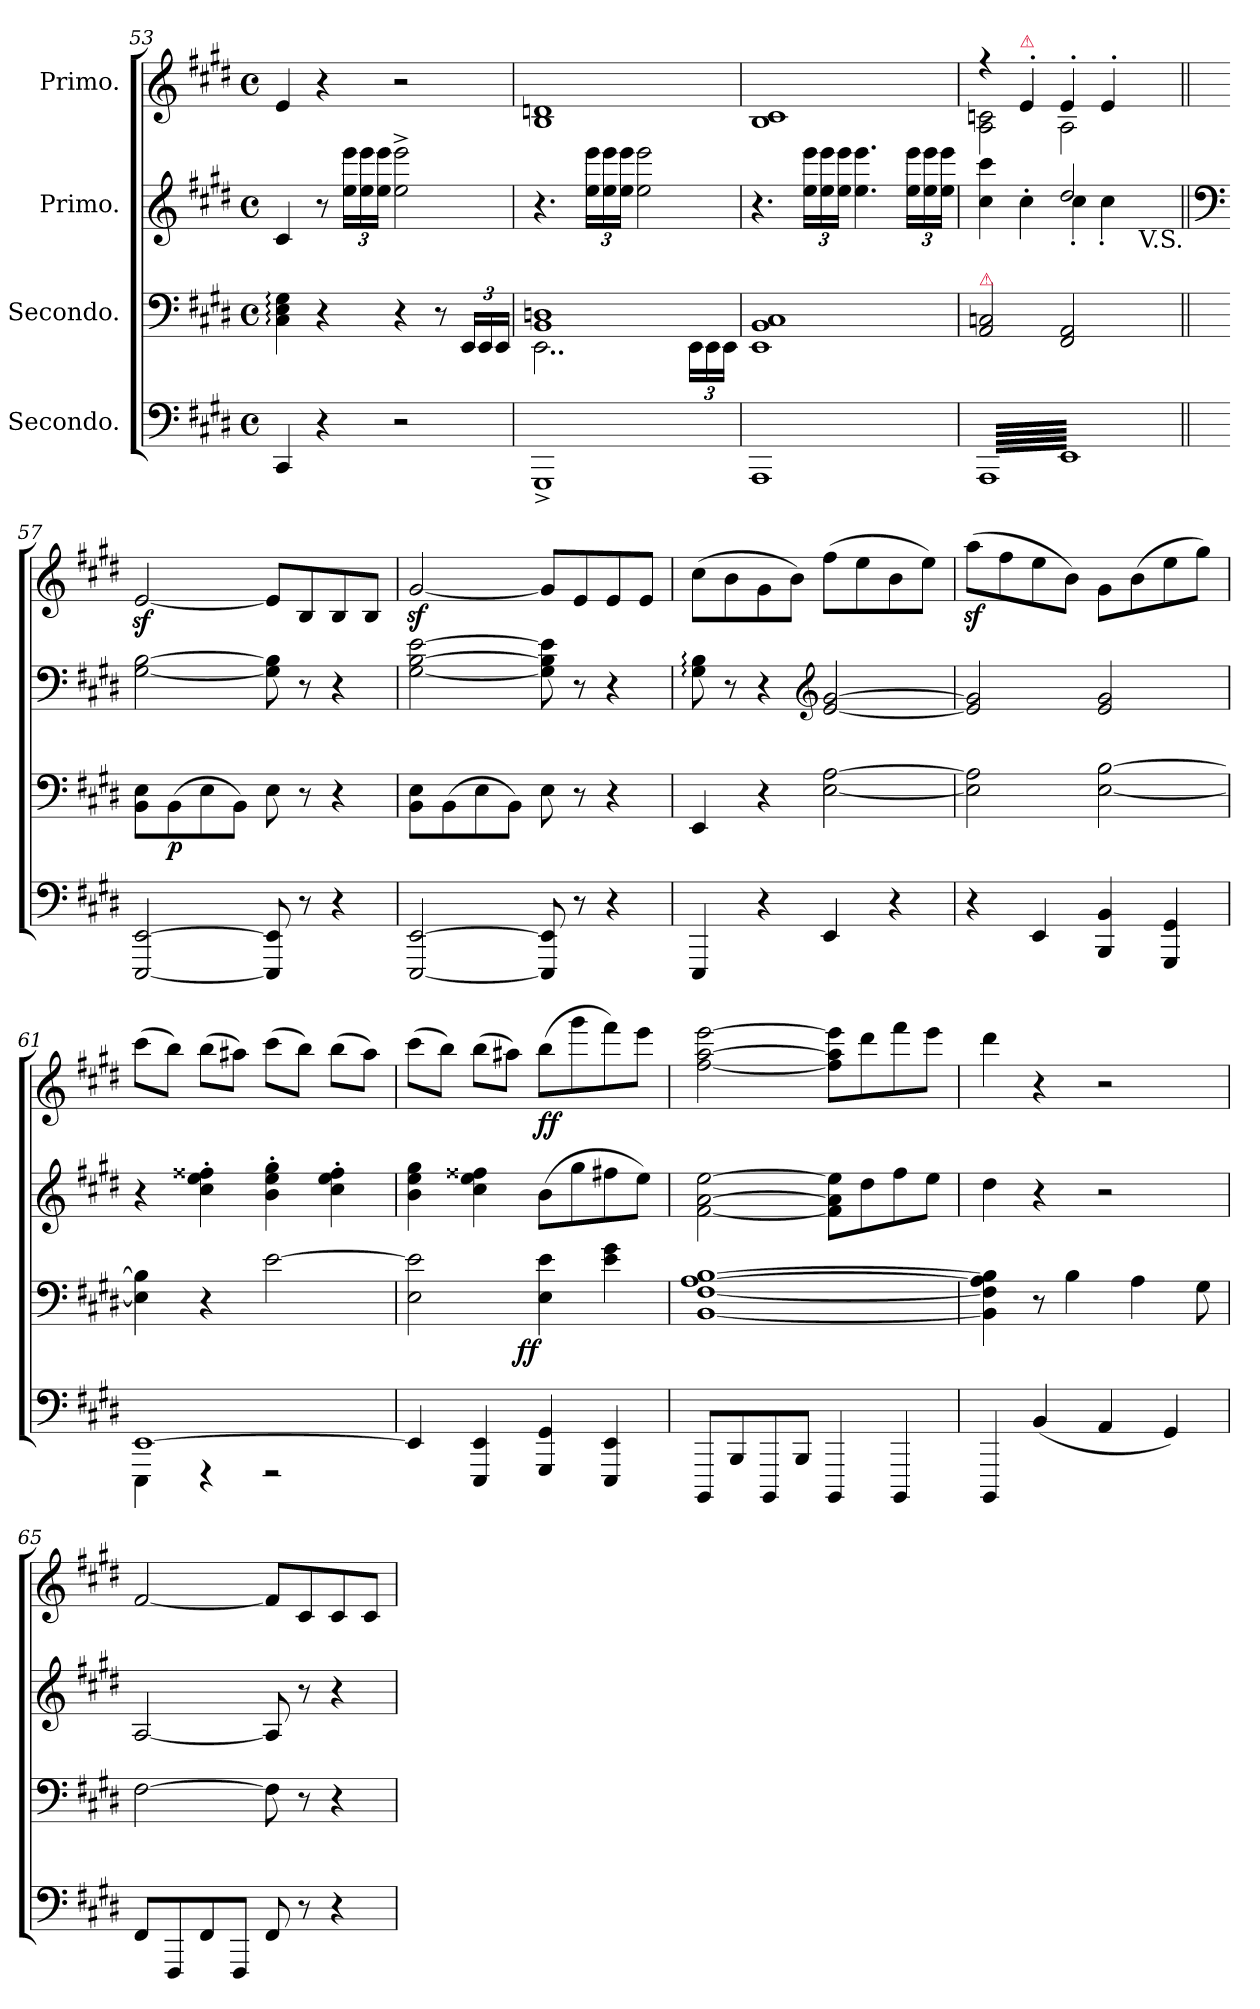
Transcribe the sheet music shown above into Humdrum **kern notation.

**kern	**kern	**dynam	**kern	**kern	**dynam
*part4	*part3	*part3	*part2	*part1	*part1
*staff4	*staff3	*staff3	*staff2	*staff1	*staff1
*I"Secondo.	*I"Secondo.	*	*I"Primo.	*I"Primo.	*
*clefF4	*clefF4	*	*clefG2	*clefG2	*
*k[f#c#g#d#]	*k[f#c#g#d#]	*	*k[f#c#g#d#]	*k[f#c#g#d#]	*
*M4/4	*M4/4	*	*M4/4	*M4/4	*
*met(c)	*met(c)	*	*met(c)	*met(c)	*
=53	=53	=53	=53	=53	=53
4CC#/	4C#:\ 4E:\ 4G#:\	.	4c#/	4e/	.
4r	4r	.	8r	4r	.
.	.	.	24ee\ 24eee\LL	.	.
.	.	.	24ee\ 24eee\	.	.
.	.	.	24ee\ 24eee\JJ	.	.
2r	4r	.	2ee^\ 2eee^\	2r	.
.	8r	.	.	.	.
.	24EE/LL	.	.	.	.
.	24EE/	.	.	.	.
.	24EE/JJ	.	.	.	.
=54	=54	=54	=54	=54	=54
*	*^	*	*	*	*
1GGG#^	1BB 1Dn	2..EE\	.	4.r	1B 1dn	.
.	.	.	.	24ee\ 24eee\LL	.	.
.	.	.	.	24ee\ 24eee\	.	.
.	.	.	.	24ee\ 24eee\JJ	.	.
.	.	.	.	2ee\ 2eee\	.	.
.	.	24EE\LL	.	.	.	.
.	.	24EE\	.	.	.	.
.	.	24EE\JJ	.	.	.	.
*	*v	*v	*	*	*	*
=55	=55	=55	=55	=55	=55
1AAA	1EE 1BB 1C#	.	4.r	1B 1c#	.
.	.	.	24ee\ 24eee\LL	.	.
.	.	.	24ee\ 24eee\	.	.
.	.	.	24ee\ 24eee\JJ	.	.
.	.	.	4.ee\ 4.eee\	.	.
.	.	.	24ee\ 24eee\LL	.	.
.	.	.	24ee\ 24eee\	.	.
.	.	.	24ee\ 24eee\JJ	.	.
=56	=56	=56	=56	=56	=56
*	*	*	*^	*^	*
!	!LO:TX:a:color=crimson:t=⚠	!	!	!	!	!	!
*	*	*	*	*^	*	*	*
*tremolo	*	*	*	*	*	*	*	*
64AAA/LLLL	2AA/ 2Cn/	.	2ryy	4cc#\ 4ccc#\	2ryy	4r	2A\ 2cn\	.
64EE/	.	.	.	.	.	.	.	.
64AAA/	.	.	.	.	.	.	.	.
64EE/	.	.	.	.	.	.	.	.
64AAA/	.	.	.	.	.	.	.	.
64EE/	.	.	.	.	.	.	.	.
64AAA/	.	.	.	.	.	.	.	.
64EE/	.	.	.	.	.	.	.	.
64AAA/	.	.	.	.	.	.	.	.
64EE/	.	.	.	.	.	.	.	.
64AAA/	.	.	.	.	.	.	.	.
64EE/	.	.	.	.	.	.	.	.
64AAA/	.	.	.	.	.	.	.	.
64EE/	.	.	.	.	.	.	.	.
64AAA/	.	.	.	.	.	.	.	.
64EE/	.	.	.	.	.	.	.	.
!	!	!	!	!	!	!LO:TX:a:color=crimson:t=⚠	!	!
64AAA/	.	.	.	4cc#'<\	.	4e'/	.	.
64EE/	.	.	.	.	.	.	.	.
64AAA/	.	.	.	.	.	.	.	.
64EE/	.	.	.	.	.	.	.	.
64AAA/	.	.	.	.	.	.	.	.
64EE/	.	.	.	.	.	.	.	.
64AAA/	.	.	.	.	.	.	.	.
64EE/	.	.	.	.	.	.	.	.
64AAA/	.	.	.	.	.	.	.	.
64EE/	.	.	.	.	.	.	.	.
64AAA/	.	.	.	.	.	.	.	.
64EE/	.	.	.	.	.	.	.	.
64AAA/	.	.	.	.	.	.	.	.
64EE/	.	.	.	.	.	.	.	.
64AAA/	.	.	.	.	.	.	.	.
64EE/	.	.	.	.	.	.	.	.
64AAA/	2FF#/ 2AA/	.	2dd#/	4cc#'\	4...ryy	4e'/	2A\	.
64EE/	.	.	.	.	.	.	.	.
64AAA/	.	.	.	.	.	.	.	.
64EE/	.	.	.	.	.	.	.	.
64AAA/	.	.	.	.	.	.	.	.
64EE/	.	.	.	.	.	.	.	.
64AAA/	.	.	.	.	.	.	.	.
64EE/	.	.	.	.	.	.	.	.
64AAA/	.	.	.	.	.	.	.	.
64EE/	.	.	.	.	.	.	.	.
64AAA/	.	.	.	.	.	.	.	.
64EE/	.	.	.	.	.	.	.	.
64AAA/	.	.	.	.	.	.	.	.
64EE/	.	.	.	.	.	.	.	.
64AAA/	.	.	.	.	.	.	.	.
64EE/	.	.	.	.	.	.	.	.
64AAA/	.	.	.	4cc#'\	.	4e'/	.	.
64EE/	.	.	.	.	.	.	.	.
64AAA/	.	.	.	.	.	.	.	.
64EE/	.	.	.	.	.	.	.	.
64AAA/	.	.	.	.	.	.	.	.
64EE/	.	.	.	.	.	.	.	.
64AAA/	.	.	.	.	.	.	.	.
64EE/	.	.	.	.	.	.	.	.
64AAA/	.	.	.	.	.	.	.	.
64EE/	.	.	.	.	.	.	.	.
64AAA/	.	.	.	.	.	.	.	.
64EE/	.	.	.	.	.	.	.	.
64AAA/	.	.	.	.	.	.	.	.
64EE/	.	.	.	.	.	.	.	.
!	!	!	!	!	!LO:TX:b:t=V.S.	!	!	!
64AAA/	.	.	.	.	32ryy	.	.	.
64EE/JJJJ	.	.	.	.	.	.	.	.
*Xtremolo	*	*	*	*	*	*	*	*
*	*	*	*v	*v	*v	*	*	*
*	*	*	*	*v	*v	*
=57||	=57||	=57||	=57||	=57||	=57||
*	*	*	*clefF4	*	*
*	*	*	*	*MM132	*
[2EEE/ [2EE/	8BB\ 8E\L	.	[2G#\ [2B\	[2ez>/	.
.	.	.	.	.	.
.	.	.	.	.	.
.	.	.	.	.	.
.	.	.	.	.	.
.	.	.	.	.	.
.	.	.	.	.	.
.	.	.	.	.	.
.	(8BB\	p	.	.	.
.	.	.	.	.	.
.	.	.	.	.	.
.	.	.	.	.	.
.	.	.	.	.	.
.	.	.	.	.	.
.	.	.	.	.	.
.	.	.	.	.	.
.	8E\	.	.	.	.
.	.	.	.	.	.
.	.	.	.	.	.
.	.	.	.	.	.
.	.	.	.	.	.
.	.	.	.	.	.
.	.	.	.	.	.
.	.	.	.	.	.
.	8BB\J)	.	.	.	.
.	.	.	.	.	.
.	.	.	.	.	.
.	.	.	.	.	.
.	.	.	.	.	.
.	.	.	.	.	.
.	.	.	.	.	.
.	.	.	.	.	.
8EEE]/ 8EE]/	8E\	.	8G#]\ 8B]\	8e/L]	.
8r	8r	.	8r	8B/	.
4r	4r	.	4r	8B/	.
.	.	.	.	8B/J	.
=58	=58	=58	=58	=58	=58
[2EEE/ [2EE/	8BB\ 8E\L	.	[2G#\ [2B\ [2e\	[2g#z>/	.
.	(8BB\	.	.	.	.
.	8E\	.	.	.	.
.	8BB\J)	.	.	.	.
8EEE]/ 8EE]/	8E\	.	8G#]\ 8B]\ 8e]\	8g#/L]	.
8r	8r	.	8r	8e/	.
4r	4r	.	4r	8e/	.
.	.	.	.	8e/J	.
=59	=59	=59	=59	=59	=59
4EEE/	4EE/	.	8G#:\ 8B:\	(8cc#\L	.
.	.	.	8r	8b\	.
4r	4r	.	4r	8g#\	.
.	.	.	.	8b\J)	.
*	*	*	*clefG2	*	*
4EE/	[2E\ [2A\	.	[2e/ [2g#/	(8ff#\L	.
.	.	.	.	8ee\	.
4r	.	.	.	8b\	.
.	.	.	.	8ee\J)	.
=60	=60	=60	=60	=60	=60
4r	2E]\ 2A]\	.	2e]/ 2g#]/	(8aaz>\L	.
.	.	.	.	8ff#\	.
4EE/	.	.	.	8ee\	.
.	.	.	.	8b\J)	.
4BBB/ 4BB/	[2E\ [2B\	.	2e/ 2g#/	8g#\L	.
.	.	.	.	(8b\	.
4GGG#/ 4GG#/	.	.	.	8ee\	.
.	.	.	.	8gg#\J)	.
=61	=61	=61	=61	=61	=61
*^	*	*	*	*	*
[1EE	4EEE\	4E]\ 4B]\	.	4r	(8ccc#\L	.
.	.	.	.	.	8bb\J)	.
.	4r	4r	.	4cc#'\ 4ee'\ 4ff##X'\	(8bb\L	.
.	.	.	.	.	8aa#X\J)	.
.	2r	[2e\	.	4b'\ 4ee'\ 4gg#'\	(8ccc#\L	.
.	.	.	.	.	8bb\J)	.
.	.	.	.	4cc#'\ 4ee'\ 4ff##'\	(8bb\L	.
.	.	.	.	.	8aa#\J)	.
*v	*v	*	*	*	*	*
=62	=62	=62	=62	=62	=62
4EE/]	2E\ 2e]\	.	4b\ 4ee\ 4gg#\	(8ccc#\L	.
.	.	.	.	8bb\J)	.
4EEE/ 4EE/	.	.	4cc#\ 4ee\ 4ff##X\	(8bb\L	.
.	.	.	.	8aa#X\J)	.
!	!	!LO:DY:rj	!	!	!
4GGG#/ 4GG#/	4E\ 4e\	ff	(8b\L	(8bb\L	ff
.	.	.	8gg#\	8ggg#\	.
4EEE/ 4EE/	4e\ 4g#\	.	8ff#X\	8fff#\)	.
.	.	.	8ee\J)	8eee\J	.
=63	=63	=63	=63	=63	=63
8BBBB/L	[1BB [1F# [1A [1B	.	[2f#\ [2a\ [2ee\	[2ff#\ [2aa\ [2eee\	.
8BBB/	.	.	.	.	.
8BBBB/	.	.	.	.	.
8BBB/J	.	.	.	.	.
4BBBB/	.	.	8f#]\ 8a]\ 8ee]\L	8ff#]\ 8aa]\ 8eee]\L	.
.	.	.	8dd#\	8ddd#\	.
4BBBB/	.	.	8ff#\	8fff#\	.
.	.	.	8ee\J	8eee\J	.
=64	=64	=64	=64	=64	=64
4BBBB/	4BB]\ 4F#]\ 4A]\ 4B]\	.	4dd#\	4ddd#\	.
(>4BB/	8r	.	4r	4r	.
.	4B\	.	.	.	.
4AA/	.	.	2r	2r	.
.	4A\	.	.	.	.
4GG#/)	.	.	.	.	.
.	8G#\	.	.	.	.
=65	=65	=65	=65	=65	=65
8FF#/L	[2F#\	.	[2A/	[2f#/	.
8FFF#/	.	.	.	.	.
8FF#/	.	.	.	.	.
8FFF#/J	.	.	.	.	.
8FF#/	8F#\]	.	8A/]	8f#/L]	.
8r	8r	.	8r	8c#/	.
4r	4r	.	4r	8c#/	.
.	.	.	.	8c#/J	.
=	=	=	=	=	=
*-	*-	*-	*-	*-	*-
